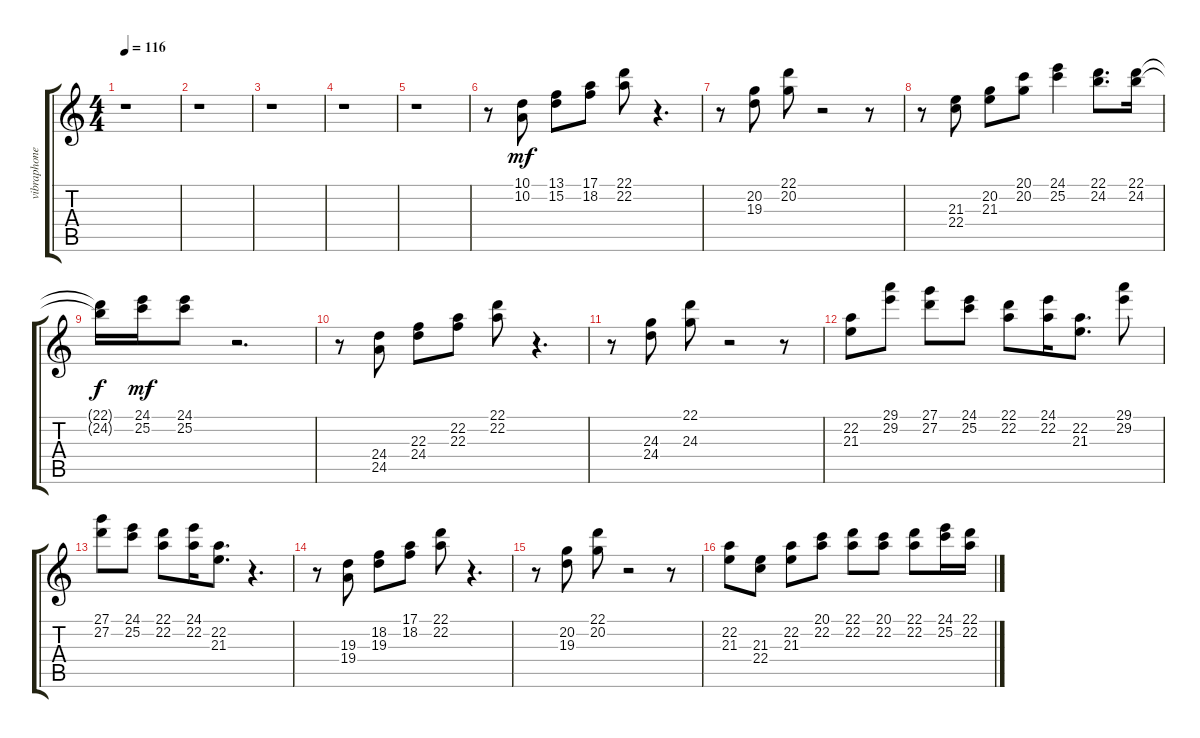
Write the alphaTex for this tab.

\track ("vibraphone" "vibraphone") {instrument musicbox}
\staff {score tabs}
\tuning (E4 B3 G3 D3 A2 E2) {hide}
\ts (4 4)
\tempo 116
\clef g2
\ks c
r.1{dy mf} |
r.1 |
r.1 |
r.1 |
r.1 |
r.8 (10.1 10.2).8 (13.1 15.2).8 (17.1 18.2).8 (22.1 22.2).8 r.4{d} |
r.8 (20.2 19.3).8 (22.1 20.2).8 r.2 r.8 |
r.8 (21.3 22.4).8 (20.2 21.3).8 (20.1 20.2).8 (24.1 25.2).4 (22.1 24.2).8{d} (22.1 24.2).16 |
(22.1{t} 24.2{t}).16{dy f} (24.1 25.2).16{dy mf} (24.1 25.2).8 r.2{d} |
r.8 (24.4 24.5).8 (22.3 24.4).8 (22.2 22.3).8 (22.1 22.2).8 r.4{d} |
r.8 (24.3 24.4).8 (22.1 24.3).8 r.2 r.8 |
(22.2 21.3).8 (29.1 29.2).8 (27.1 27.2).8 (24.1 25.2).8 (22.1 22.2).8 (24.1 22.2).16 (22.2 21.3).8{d} (29.1 29.2).8 |
(27.1 27.2).8 (24.1 25.2).8 (22.1 22.2).8 (24.1 22.2).16 (22.2 21.3).8{d} r.4{d} |
r.8 (19.3 19.4).8 (18.2 19.3).8 (17.1 18.2).8 (22.1 22.2).8 r.4{d} |
r.8 (20.2 19.3).8 (22.1 20.2).8 r.2 r.8 |
(22.2 21.3).8 (21.3 22.4).8 (22.2 21.3).8 (20.1 22.2).8 (22.1 22.2).8 (20.1 22.2).8 (22.1 22.2).8 (24.1 25.2).16 (22.1 22.2).16
